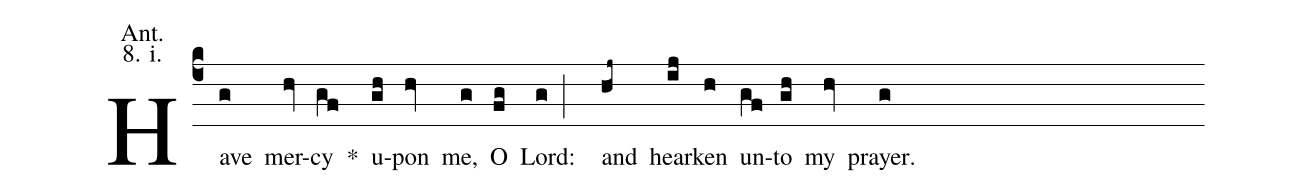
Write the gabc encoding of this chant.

annotation: Ant.;
annotation: 8. i.;
%%
(c4) Have(g) mer(hv)cy(gf) <sp>*</sp>() u(gh)pon(hv) me,(g) O(fg) Lord:(g;) and(hj~) hear(ij)ken(h) un(gf)to(gh) my(hv) prayer.(g)
